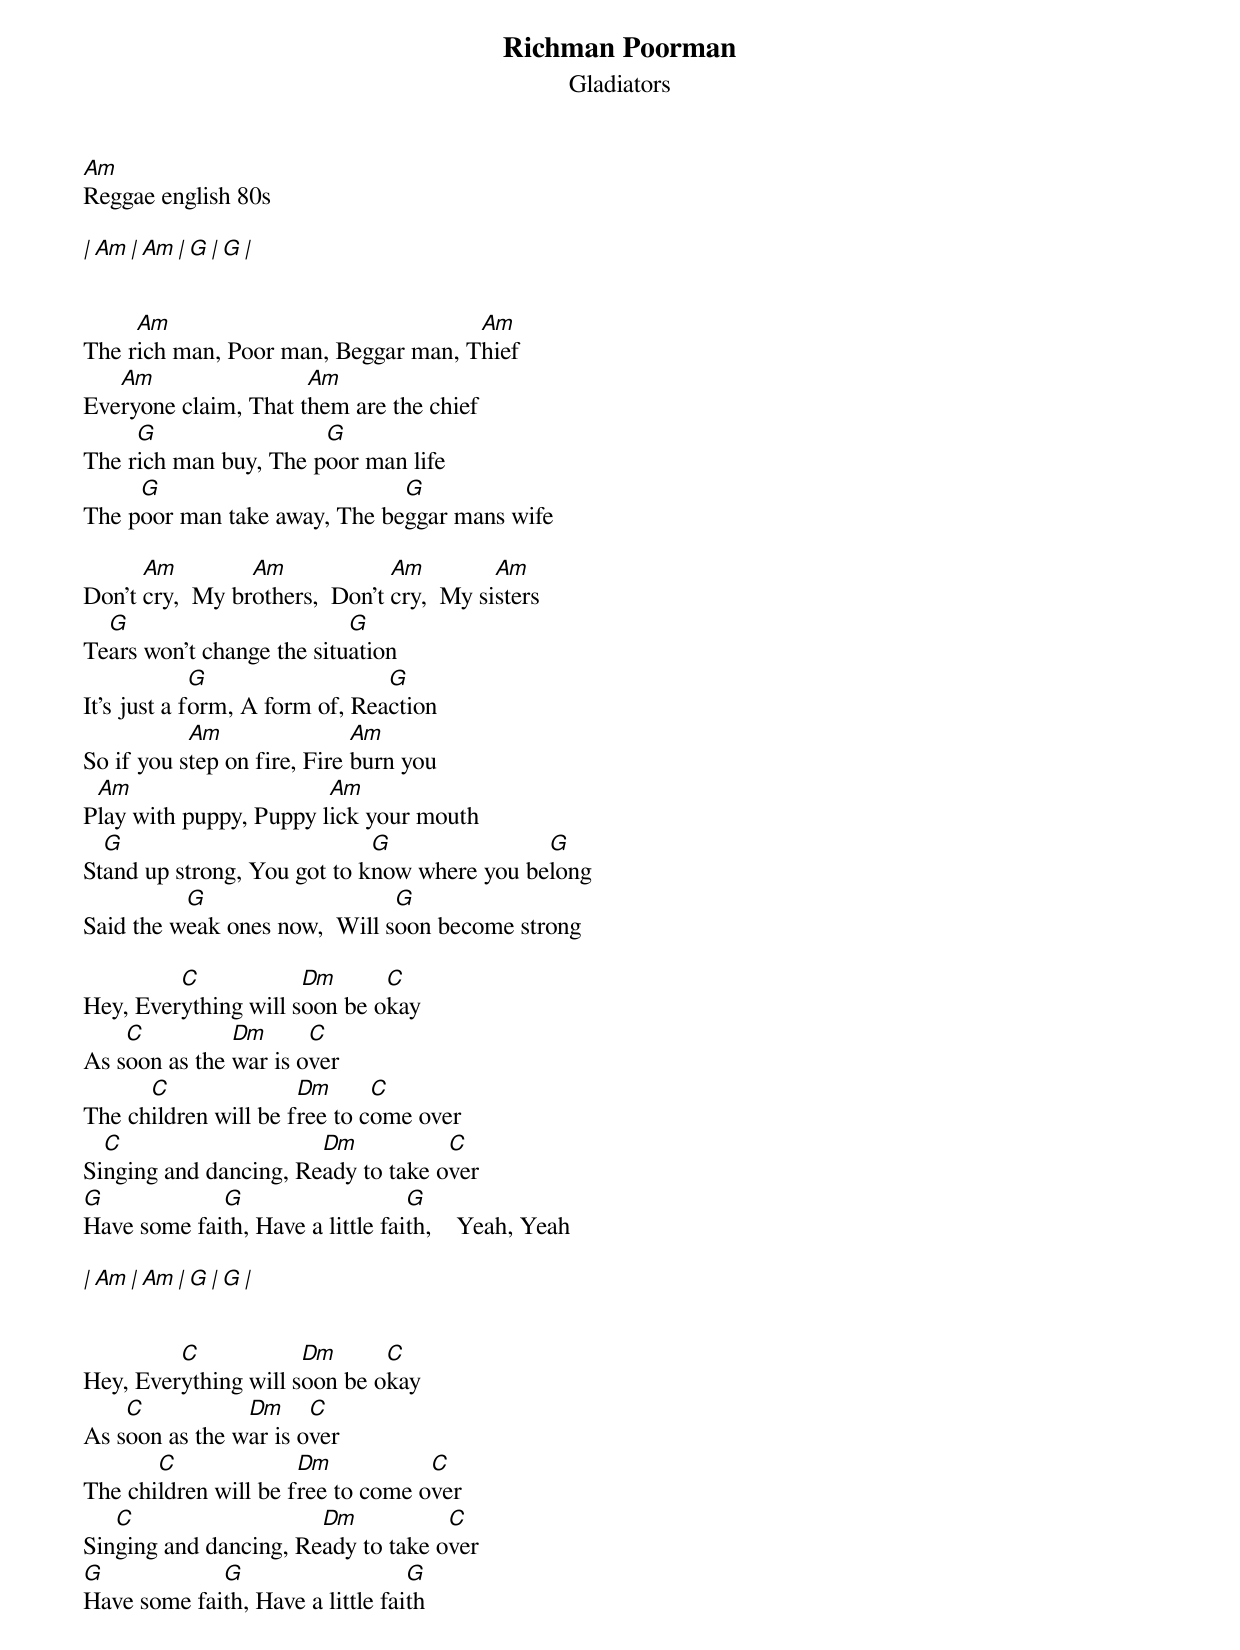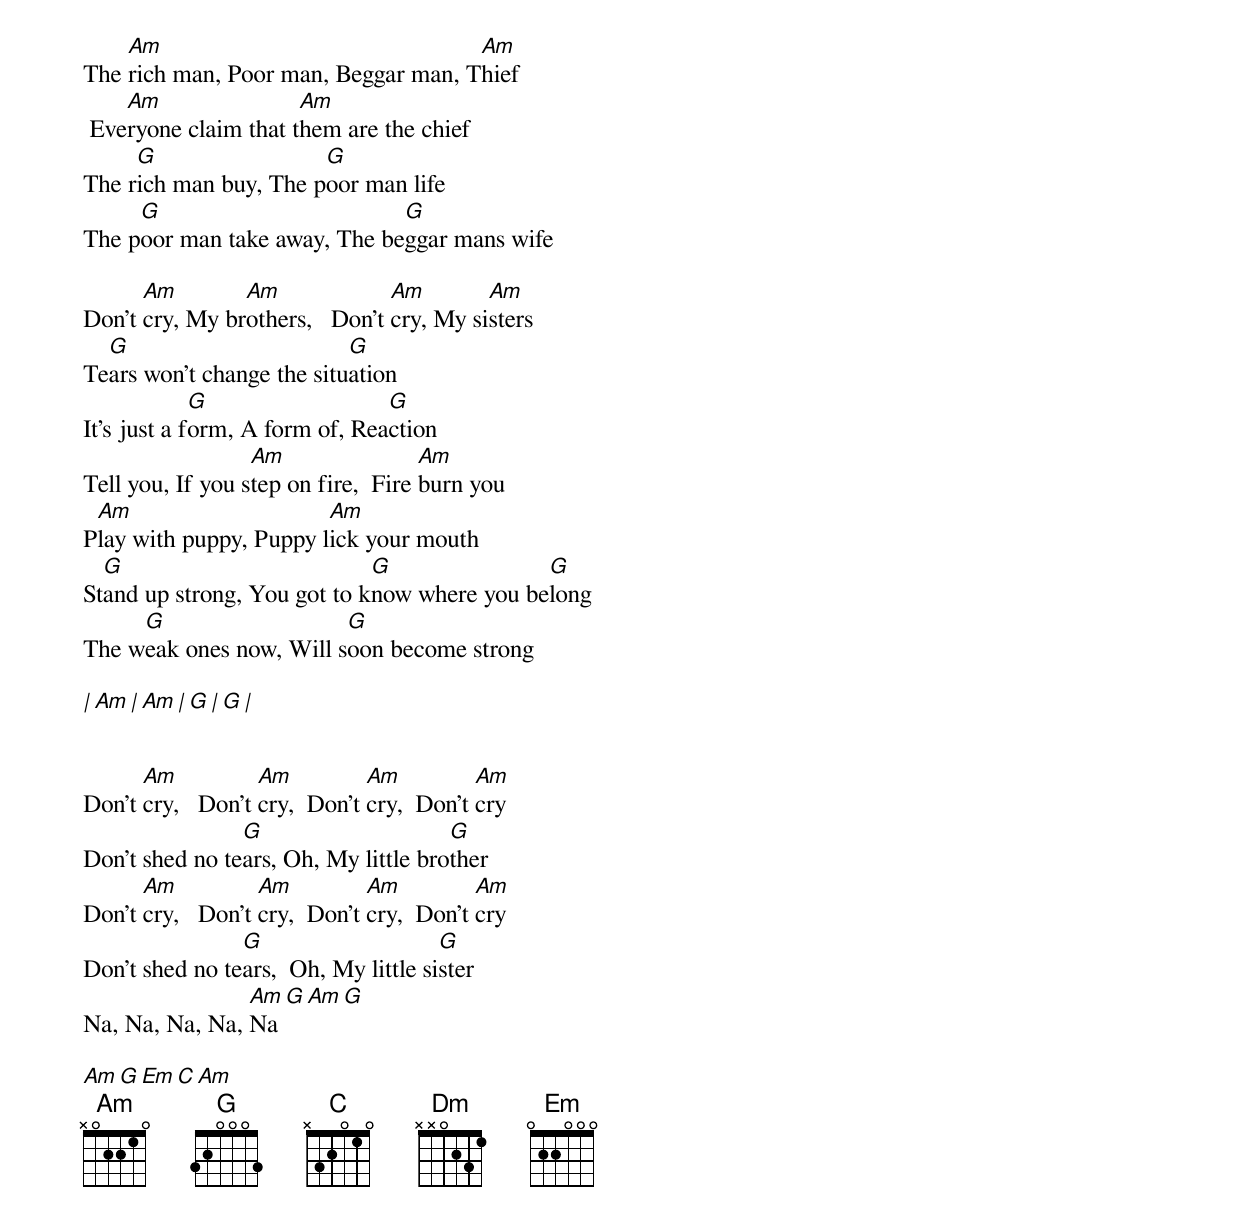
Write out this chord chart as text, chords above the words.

Richman Poorman
Gladiators
Am
Reggae english 80s

| Am   | Am    | G    | G     |


     Am                              Am
The rich man, Poor man, Beggar man, Thief
   Am                 Am
Everyone claim, That them are the chief
     G                 G
The rich man buy, The poor man life
     G                        G
The poor man take away, The beggar mans wife

      Am         Am             Am         Am
Don't cry,  My brothers,  Don't cry,  My sisters
  G                        G
Tears won't change the situation
             G                  G
It's just a form, A form of, Reaction
           Am                Am
So if you step on fire, Fire burn you
 Am                     Am
Play with puppy, Puppy lick your mouth
  G                          G               G
Stand up strong, You got to know where you belong
          G                    G
Said the weak ones now,  Will soon become strong

         C            Dm      C
Hey, Everything will soon be okay
    C          Dm      C
As soon as the war is over
      C               Dm      C
The children will be free to come over
  C                    Dm           C
Singing and dancing, Ready to take over
G            G                    G
Have some faith, Have a little faith,    Yeah, Yeah

| Am   | Am    | G    | G     |


         C            Dm      C
Hey, Everything will soon be okay
    C           Dm     C
As soon as the war is over
       C              Dm           C
The children will be free to come over
   C                   Dm           C
Singing and dancing, Ready to take over
G            G                    G
Have some faith, Have a little faith

    Am                               Am
The rich man, Poor man, Beggar man, Thief
    Am                Am
 Everyone claim that them are the chief
     G                 G
The rich man buy, The poor man life
     G                        G
The poor man take away, The beggar mans wife

      Am        Am              Am        Am
Don't cry, My brothers,   Don't cry, My sisters
  G                        G
Tears won't change the situation
             G                  G
It's just a form, A form of, Reaction
                  Am                 Am
Tell you, If you step on fire,  Fire burn you
 Am                     Am
Play with puppy, Puppy lick your mouth
  G                          G               G
Stand up strong, You got to know where you belong
     G                   G
The weak ones now, Will soon become strong

| Am   | Am    | G    | G     |


      Am           Am          Am          Am
Don't cry,   Don't cry,  Don't cry,  Don't cry
                G                     G
Don't shed no tears, Oh, My little brother
      Am           Am          Am          Am
Don't cry,   Don't cry,  Don't cry,  Don't cry
                G                     G
Don't shed no tears,  Oh, My little sister
                Am     G      Am     G
Na, Na, Na, Na, Na

Am   G   Em   C   Am
